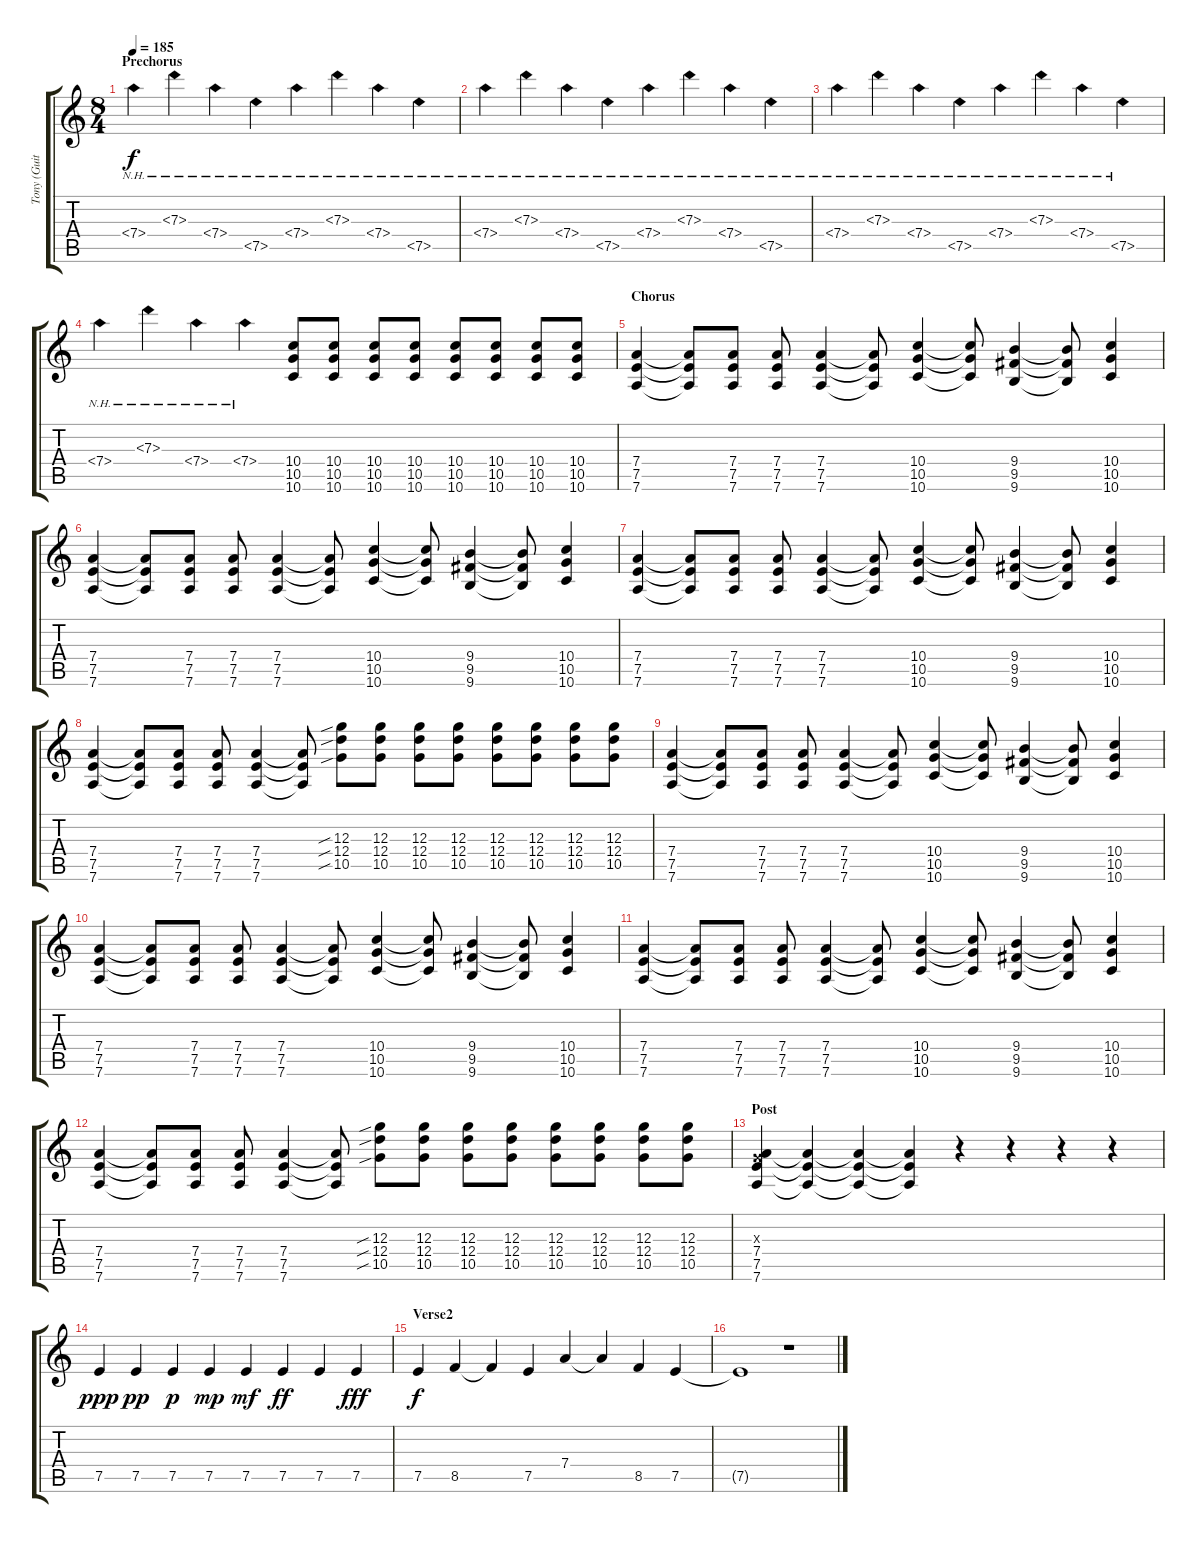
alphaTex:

\track ("Tony (Guitars)" "Tony (Guit") {instrument electricguitarclean}
\staff {score tabs}
\tuning (E4 B3 G3 D3 A2 D2) {hide}
\ts (8 4)
\section ("" "Prechorus")
\tempo 185
\clef g2
\ks c
7.4{nh}.4{dy f} 7.3{nh}.4 7.4{nh}.4 7.5{nh}.4 7.4{nh}.4 7.3{nh}.4 7.4{nh}.4 7.5{nh}.4 |
7.4{nh}.4 7.3{nh}.4 7.4{nh}.4 7.5{nh}.4 7.4{nh}.4 7.3{nh}.4 7.4{nh}.4 7.5{nh}.4 |
7.4{nh}.4 7.3{nh}.4 7.4{nh}.4 7.5{nh}.4 7.4{nh}.4 7.3{nh}.4 7.4{nh}.4 7.5{nh}.4 |
7.4{nh}.4 7.3{nh}.4 7.4{nh}.4 7.4{nh}.4 (10.4 10.5 10.6).8{volume 16 instrument distortionguitar} (10.4 10.5 10.6).8 (10.4 10.5 10.6).8 (10.4 10.5 10.6).8 (10.4 10.5 10.6).8 (10.4 10.5 10.6).8 (10.4 10.5 10.6).8 (10.4 10.5 10.6).8 |
\section ("" "Chorus")
(7.4 7.5 7.6).4{volume 16 instrument distortionguitar} (7.4{t} 7.5{t} 7.6{t}).8 (7.4 7.5 7.6).8 (7.4 7.5 7.6).8 (7.4 7.5 7.6).4 (7.4{t} 7.5{t} 7.6{t}).8 (10.4 10.5 10.6).4 (10.4{t} 10.5{t} 10.6{t}).8 (9.4 9.5 9.6).4 (9.4{t} 9.5{t} 9.6{t}).8 (10.4 10.5 10.6).4 |
(7.4 7.5 7.6).4{volume 16 instrument distortionguitar} (7.4{t} 7.5{t} 7.6{t}).8 (7.4 7.5 7.6).8 (7.4 7.5 7.6).8 (7.4 7.5 7.6).4 (7.4{t} 7.5{t} 7.6{t}).8 (10.4 10.5 10.6).4 (10.4{t} 10.5{t} 10.6{t}).8 (9.4 9.5 9.6).4 (9.4{t} 9.5{t} 9.6{t}).8 (10.4 10.5 10.6).4 |
(7.4 7.5 7.6).4{volume 16 instrument distortionguitar} (7.4{t} 7.5{t} 7.6{t}).8 (7.4 7.5 7.6).8 (7.4 7.5 7.6).8 (7.4 7.5 7.6).4 (7.4{t} 7.5{t} 7.6{t}).8 (10.4 10.5 10.6).4 (10.4{t} 10.5{t} 10.6{t}).8 (9.4 9.5 9.6).4 (9.4{t} 9.5{t} 9.6{t}).8 (10.4 10.5 10.6).4 |
(7.4 7.5 7.6).4{volume 16 instrument distortionguitar} (7.4{t} 7.5{t} 7.6{t}).8 (7.4 7.5 7.6).8 (7.4 7.5 7.6).8 (7.4 7.5 7.6).4 (7.4{t} 7.5{t} 7.6{t}).8 (12.3{sib} 12.4{sib} 10.5{sib}).8 (12.3 12.4 10.5).8 (12.3 12.4 10.5).8 (12.3 12.4 10.5).8 (12.3 12.4 10.5).8 (12.3 12.4 10.5).8 (12.3 12.4 10.5).8 (12.3 12.4 10.5).8 |
(7.4 7.5 7.6).4{volume 16 instrument distortionguitar} (7.4{t} 7.5{t} 7.6{t}).8 (7.4 7.5 7.6).8 (7.4 7.5 7.6).8 (7.4 7.5 7.6).4 (7.4{t} 7.5{t} 7.6{t}).8 (10.4 10.5 10.6).4 (10.4{t} 10.5{t} 10.6{t}).8 (9.4 9.5 9.6).4 (9.4{t} 9.5{t} 9.6{t}).8 (10.4 10.5 10.6).4 |
(7.4 7.5 7.6).4{volume 16 instrument distortionguitar} (7.4{t} 7.5{t} 7.6{t}).8 (7.4 7.5 7.6).8 (7.4 7.5 7.6).8 (7.4 7.5 7.6).4 (7.4{t} 7.5{t} 7.6{t}).8 (10.4 10.5 10.6).4 (10.4{t} 10.5{t} 10.6{t}).8 (9.4 9.5 9.6).4 (9.4{t} 9.5{t} 9.6{t}).8 (10.4 10.5 10.6).4 |
(7.4 7.5 7.6).4{volume 16 instrument distortionguitar} (7.4{t} 7.5{t} 7.6{t}).8 (7.4 7.5 7.6).8 (7.4 7.5 7.6).8 (7.4 7.5 7.6).4 (7.4{t} 7.5{t} 7.6{t}).8 (10.4 10.5 10.6).4 (10.4{t} 10.5{t} 10.6{t}).8 (9.4 9.5 9.6).4 (9.4{t} 9.5{t} 9.6{t}).8 (10.4 10.5 10.6).4 |
(7.4 7.5 7.6).4{volume 16 instrument distortionguitar} (7.4{t} 7.5{t} 7.6{t}).8 (7.4 7.5 7.6).8 (7.4 7.5 7.6).8 (7.4 7.5 7.6).4 (7.4{t} 7.5{t} 7.6{t}).8 (12.3{sib} 12.4{sib} 10.5{sib}).8 (12.3 12.4 10.5).8 (12.3 12.4 10.5).8 (12.3 12.4 10.5).8 (12.3 12.4 10.5).8 (12.3 12.4 10.5).8 (12.3 12.4 10.5).8 (12.3 12.4 10.5).8 |
\section ("" "Post")
(0.3{x} 7.4 7.5 7.6).4{volume 9} (7.4{t} 7.5{t} 7.6{t}).4 (7.4{t} 7.5{t} 7.6{t}).4{volume 0} (7.4{t} 7.5{t} 7.6{t}).4 r.4{volume 11 instrument electricguitarclean} r.4 r.4 r.4 |
7.5.4{dy ppp} 7.5.4{dy pp} 7.5.4{dy p} 7.5.4{dy mp} 7.5.4{dy mf} 7.5.4{dy ff} 7.5.4 7.5.4{dy fff} |
\section ("" "Verse2")
7.5.4{dy f} 8.5.4 8.5{t}.4 7.5.4 7.4.4 7.4{t}.4 8.5.4 7.5.4 |
7.5{t}.1 r.1
